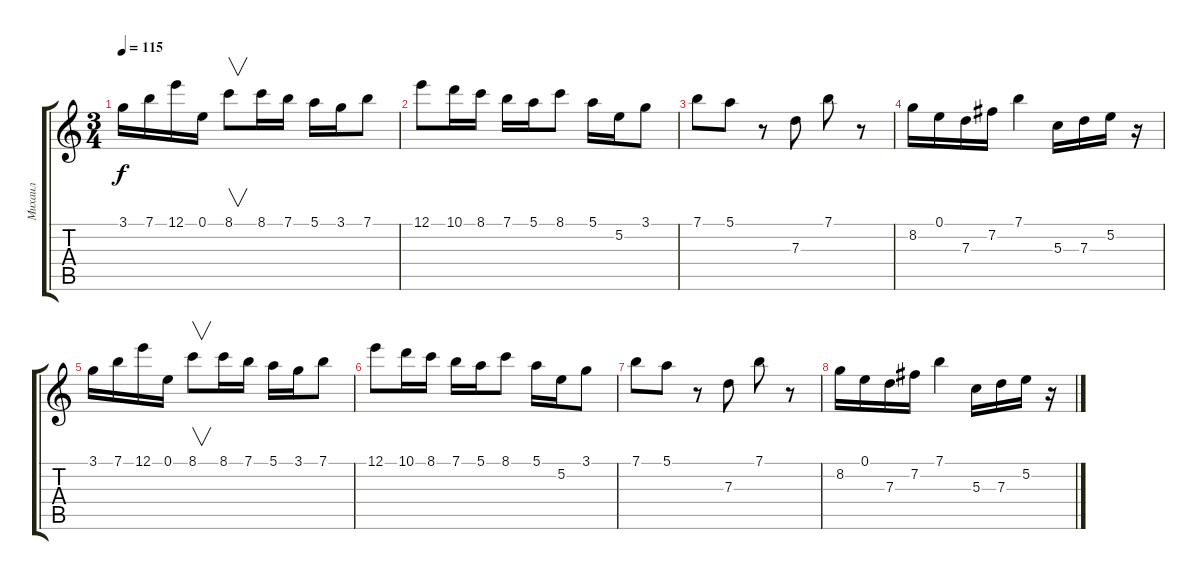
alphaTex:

\track ("Михаил" "Михаил") {instrument distortionguitar}
\staff {score tabs}
\tuning (E4 B3 G3 D3 A2 E2) {hide}
\ts (3 4)
\tempo 115
\clef g2
\ks c
3.1.16{dy f} 7.1.16 12.1.16 0.1.16 8.1.8{v} 8.1.16 7.1.16 5.1.16 3.1.16 7.1.8 |
12.1.8 10.1.16 8.1.16 7.1.16 5.1.16 8.1.8 5.1.16 5.2.16 3.1.8 |
7.1.8 5.1.8 r.8 7.3.8 7.1.8 r.8 |
8.2.16 0.1.16 7.3.16 7.2.16 7.1.4 5.3.16 7.3.16 5.2.16 r.16 |
3.1.16 7.1.16 12.1.16 0.1.16 8.1.8{v} 8.1.16 7.1.16 5.1.16 3.1.16 7.1.8 |
12.1.8 10.1.16 8.1.16 7.1.16 5.1.16 8.1.8 5.1.16 5.2.16 3.1.8 |
7.1.8 5.1.8 r.8 7.3.8 7.1.8 r.8 |
8.2.16 0.1.16 7.3.16 7.2.16 7.1.4 5.3.16 7.3.16 5.2.16 r.16
